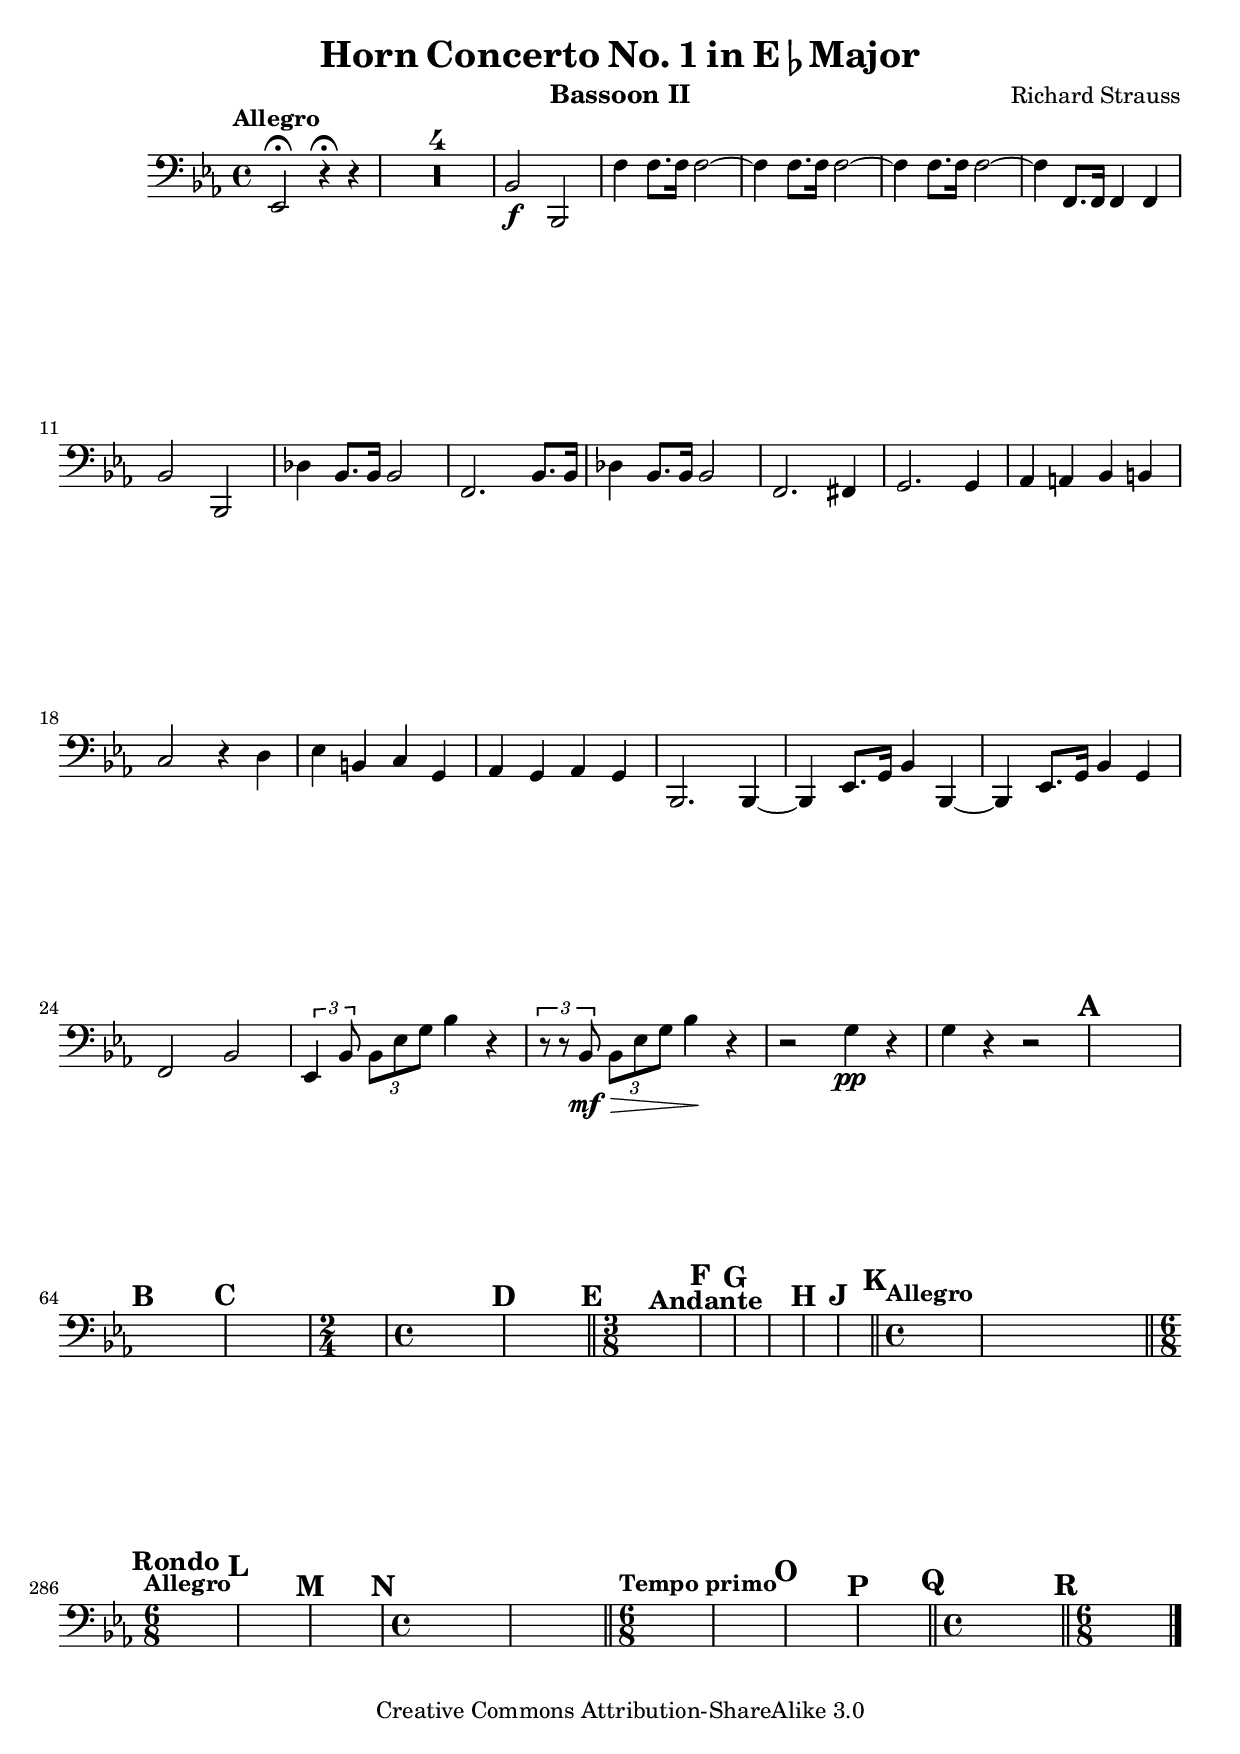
\version "2.12.2"

\version "2.12.2"

\include "defs.ily"

bassoonTwoMvtI = \relative c,
{
  \clef bass
  \key ees \major
  ees2\fermata r4\fermata r |
  R1*4 |
  bes'2\f bes, |
  \repeat unfold 3 {f''4 f8. f16 f2~ |}
  f4 f,8. f16 f4 f |
  bes2 bes, |
  des'4 bes8. bes16 bes2 |
  f2. bes8. bes16 |
  des4 bes8. bes16 bes2 |
  f2. fis4 |
  g2. g4 |
  aes a bes b |
  c2 r4 d |
  ees b c g |
  aes g aes g |
  bes,2. bes4~ |
  bes ees8. g16 bes4 bes,~ |
  bes ees8. g16 bes4 g |
  f2 bes |
  \times 2/3 {ees,4 bes'8} \times 2/3 {bes8 ees g} bes4 r |
  \times 2/3 {r8 r bes,\mf\>} \times 2/3 {bes8 ees g} bes4\! r |
  r2 g4\pp r |
  g r r2 |

  %A
}

bassoonTwoMvtII = \relative c'
{
}

bassoonTwoMvtIII = \relative c'
{
}

bassoonTwo = {\bassoonTwoMvtI \bassoonTwoMvtII \bassoonTwoMvtIII}




\paper
{
  ragged-last-bottom = ##f
}

instrument = "Bassoon II"

\include "header.ily"

notes = \bassoonTwo

\include "part.ily"

